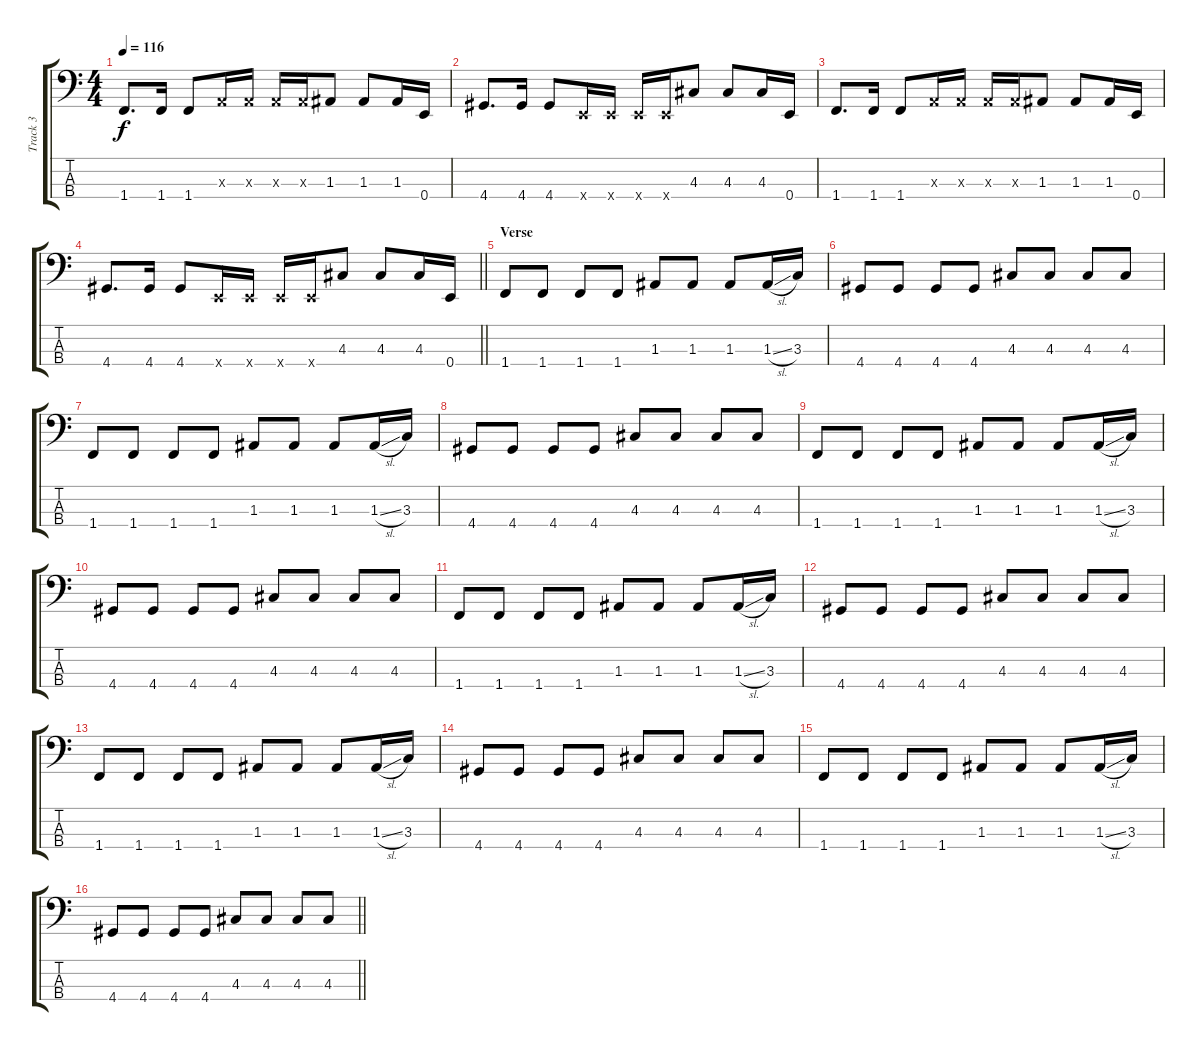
\track ("Track 3" "Track 3") {instrument electricbassfinger}
\staff {score tabs}
\tuning (G2 D2 A1 E1) {hide}
\ts (4 4)
\tempo 116
\clef f4
\ks c
1.4.8{d dy f} 1.4.16 1.4.8 0.3{x}.16 0.3{x}.16 0.3{x}.16 0.3{x}.16 1.3.8 1.3.8 1.3.16 0.4.16 |
4.4.8{d} 4.4.16 4.4.8 0.4{x}.16 0.4{x}.16 0.4{x}.16 0.4{x}.16 4.3.8 4.3.8 4.3.16 0.4.16 |
1.4.8{d} 1.4.16 1.4.8 0.3{x}.16 0.3{x}.16 0.3{x}.16 0.3{x}.16 1.3.8 1.3.8 1.3.16 0.4.16 |
\barLineRight lightlight
4.4.8{d} 4.4.16 4.4.8 0.4{x}.16 0.4{x}.16 0.4{x}.16 0.4{x}.16 4.3.8 4.3.8 4.3.16 0.4.16 |
\section ("" "Verse")
1.4.8 1.4.8 1.4.8 1.4.8 1.3.8 1.3.8 1.3.8 1.3{sl}.16 3.3.16 |
4.4.8 4.4.8 4.4.8 4.4.8 4.3.8 4.3.8 4.3.8 4.3.8 |
1.4.8 1.4.8 1.4.8 1.4.8 1.3.8 1.3.8 1.3.8 1.3{sl}.16 3.3.16 |
4.4.8 4.4.8 4.4.8 4.4.8 4.3.8 4.3.8 4.3.8 4.3.8 |
1.4.8 1.4.8 1.4.8 1.4.8 1.3.8 1.3.8 1.3.8 1.3{sl}.16 3.3.16 |
4.4.8 4.4.8 4.4.8 4.4.8 4.3.8 4.3.8 4.3.8 4.3.8 |
1.4.8 1.4.8 1.4.8 1.4.8 1.3.8 1.3.8 1.3.8 1.3{sl}.16 3.3.16 |
4.4.8 4.4.8 4.4.8 4.4.8 4.3.8 4.3.8 4.3.8 4.3.8 |
1.4.8 1.4.8 1.4.8 1.4.8 1.3.8 1.3.8 1.3.8 1.3{sl}.16 3.3.16 |
4.4.8 4.4.8 4.4.8 4.4.8 4.3.8 4.3.8 4.3.8 4.3.8 |
1.4.8 1.4.8 1.4.8 1.4.8 1.3.8 1.3.8 1.3.8 1.3{sl}.16 3.3.16 |
\barLineRight lightlight
4.4.8 4.4.8 4.4.8 4.4.8 4.3.8 4.3.8 4.3.8 4.3.8
